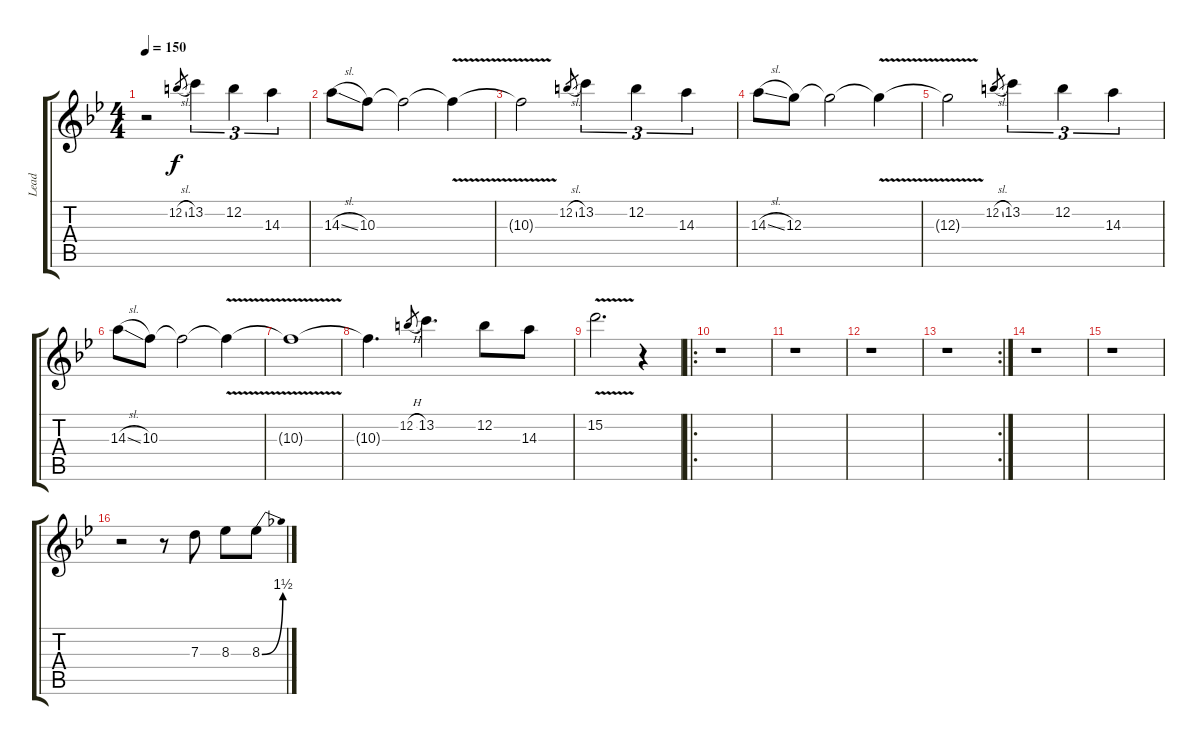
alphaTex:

\track ("Lead" "Lead") {instrument overdrivenguitar}
\staff {score tabs}
\tuning (E4 B3 G3 D3 A2 E2) {hide}
\ts (4 4)
\tempo 150
\clef g2
\ks bb
r.2{dy f} 12.2{sl}.8{gr} 13.2.4{tu (3 2)} 12.2.4{tu (3 2)} 14.3.4{tu (3 2)} |
14.3{sl}.8 10.3.8 10.3{t}.2 10.3{v t}.4 |
10.3{t}.2 12.2{sl}.8{gr} 13.2.4{tu (3 2)} 12.2.4{tu (3 2)} 14.3.4{tu (3 2)} |
14.3{sl}.8 12.3.8 12.3{t}.2 12.3{v t}.4 |
12.3{t}.2 12.2{sl}.8{gr} 13.2.4{tu (3 2)} 12.2.4{tu (3 2)} 14.3.4{tu (3 2)} |
14.3{sl}.8 10.3.8 10.3{t}.2 10.3{v t}.4 |
10.3{t}.1 |
10.3{t}.4{d} 12.2{h}.8{gr} 13.2.4{d} 12.2.8 14.3.8 |
15.2{v}.2{d} r.4 |
\ro
r.1 |
r.1 |
r.1 |
\rc 2
r.1 |
r.1 |
r.1 |
r.2 r.8 7.3.8 8.3.8 8.3{be (bend 0 0 60 6)}.8
